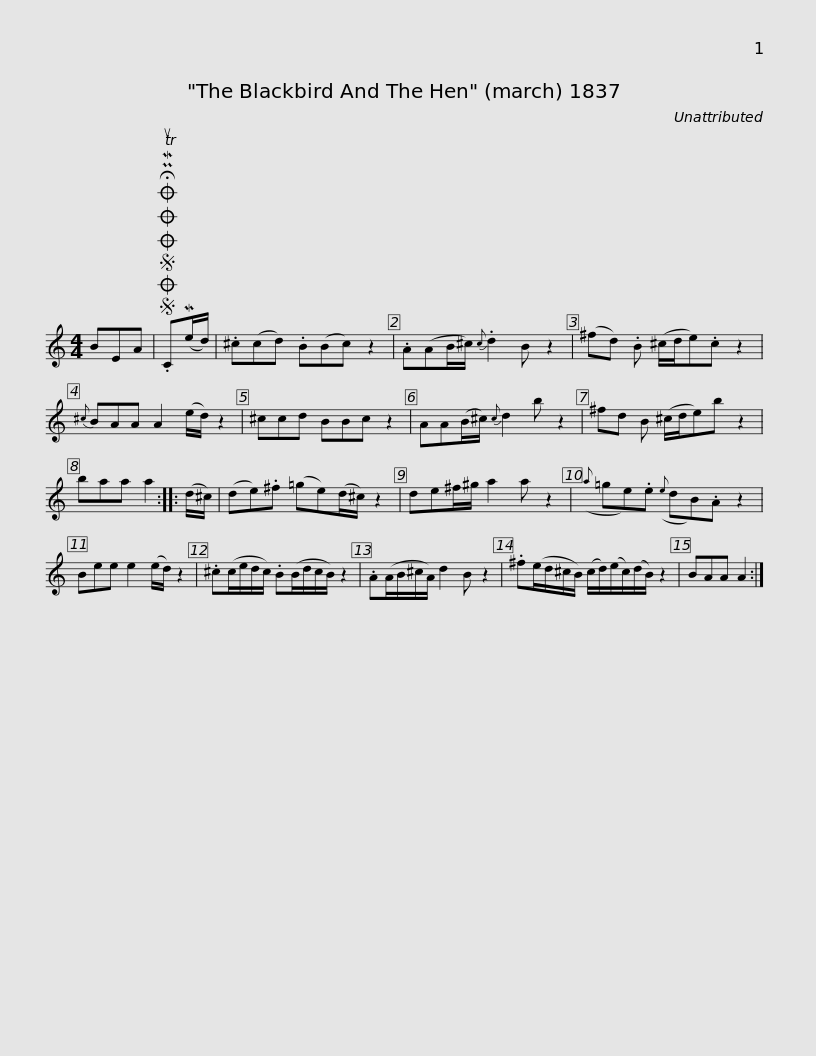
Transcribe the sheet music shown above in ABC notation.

X:1
L:1/8
M:4/4
I:linebreak $
K:C
V:1 treble
V:1
 BEA |SOSOOO .!fermata!PMTuC(Me/d/) | .^c(cd) .B(Bc) z2 | .A(AB/^c/){c} .d2 B z2 | (^fd) .B (^c/d/e).c z2 | %5
{^c} BAA A2 (e/d/) z2 |$ ^ccd BBc z2 | AA(B/^c/){c} d2 b z2 | ^fd B (^c/d/e)b z2 | baa a2 :: %10
 (d/^c/) | (de).^f (=ge)(d/^c/) z2 |$ de^f/^g/ a2 a z2 |({a} =ge).e({e} dB).A z2 | Bee e2 (e/d/) z2 | %15
 .^c(c/e/d/c/) .B(B/d/c/B/) z2 | .A(A/B/^c/A/) d2 B z2 |$ .^f(e/d/^c/B/) (c/d/)(e/c/)(d/B/) z2 | BAA A2 :| %19
